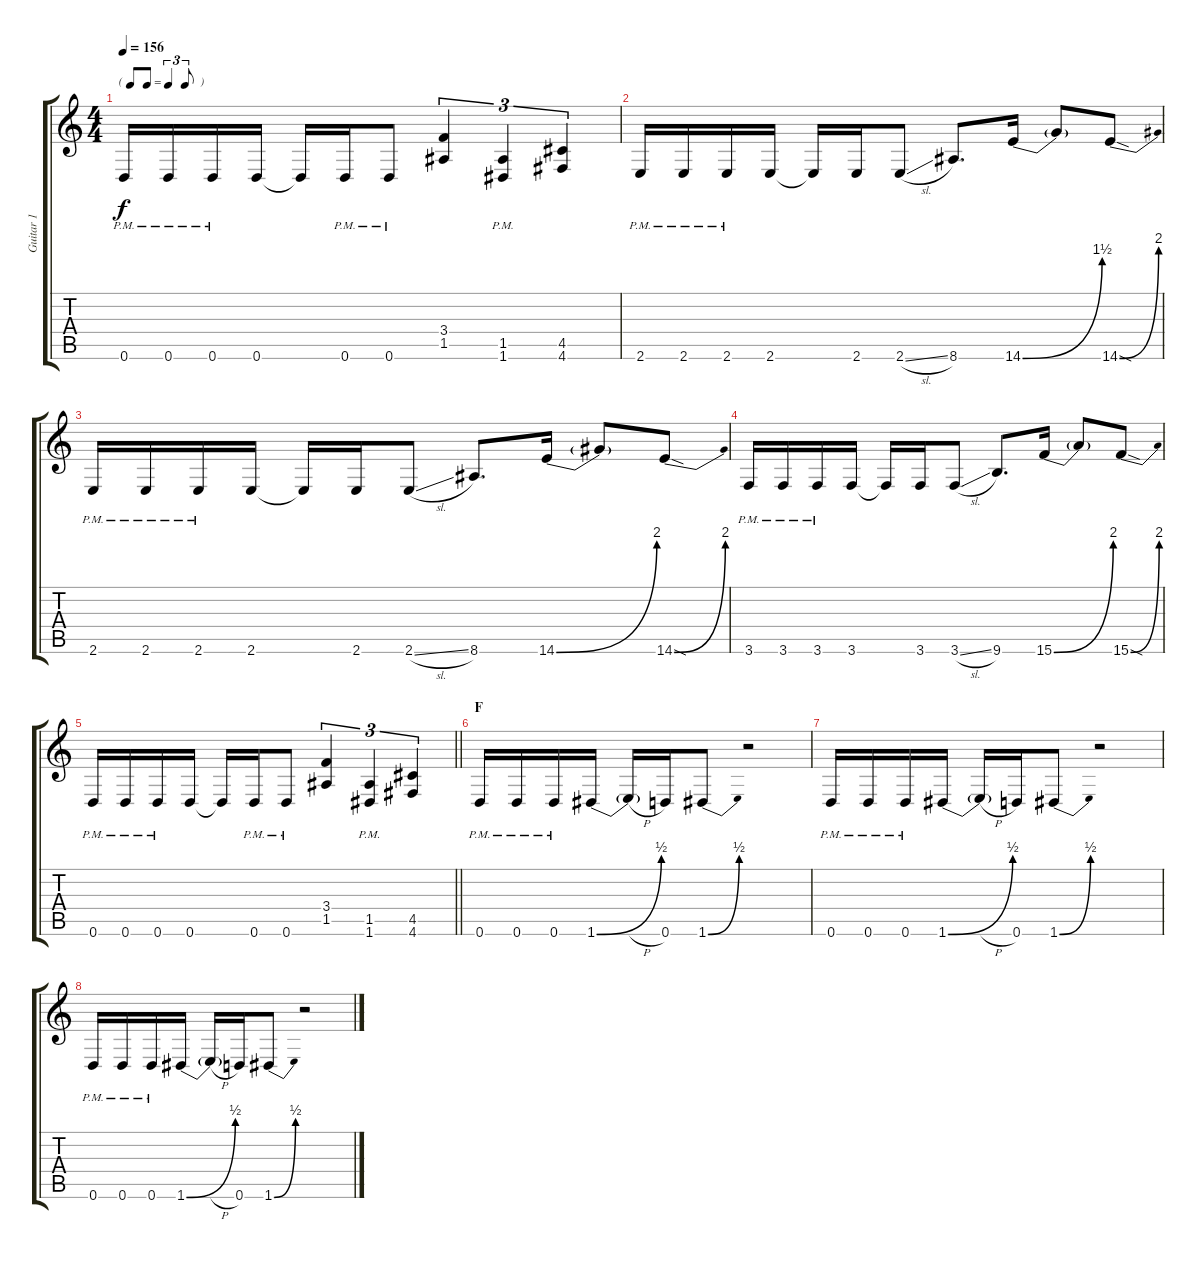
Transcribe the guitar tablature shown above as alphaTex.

\track ("Guitar 1" "Guitar 1") {instrument distortionguitar}
\staff {score tabs}
\tuning (E4 B3 G3 D3 A2 D2) {hide}
\ts (4 4)
\tf triplet8th
\tempo 156
\clef g2
\ks c
0.6{pm}.16{dy f} 0.6{pm}.16 0.6{pm}.16 0.6.16 0.6{t}.16 0.6{pm}.16 0.6{pm}.8 (3.4 1.5).4{tu (3 2)} (1.5{pm} 1.6{pm}).4{tu (3 2)} (4.5 4.6).4{tu (3 2)} |
2.6{pm}.16 2.6{pm}.16 2.6{pm}.16 2.6.16 2.6{t}.16 2.6.16 2.6{sl}.8 8.6.8{d} 14.6{be (bend 0 0 60 6)}.16 14.6{t}.8 14.6{be (bend 0 0 60 8) sod}.8 |
2.6{pm}.16 2.6{pm}.16 2.6{pm}.16 2.6.16 2.6{t}.16 2.6.16 2.6{sl}.8 8.6.8{d} 14.6{be (bend 0 0 60 8)}.16 14.6{t}.8 14.6{be (bend 0 0 60 8) sod}.8 |
3.6{pm}.16 3.6{pm}.16 3.6{pm}.16 3.6.16 3.6{t}.16 3.6.16 3.6{sl}.8 9.6.8{d} 15.6{be (bend 0 0 60 8)}.16 15.6{t}.8 15.6{be (bend 0 0 60 8) sod}.8 |
\barLineRight lightlight
0.6{pm}.16 0.6{pm}.16 0.6{pm}.16 0.6.16 0.6{t}.16 0.6{pm}.16 0.6{pm}.8 (3.4 1.5).4{tu (3 2)} (1.5{pm} 1.6{pm}).4{tu (3 2)} (4.5 4.6).4{tu (3 2)} |
\section ("" "F")
0.6{pm}.16 0.6{pm}.16 0.6{pm}.16 1.6{be (bend 0 0 60 2)}.16 1.6{h t}.16 0.6.16 1.6{be (bend 0 0 60 2)}.8 r.2 |
0.6{pm}.16 0.6{pm}.16 0.6{pm}.16 1.6{be (bend 0 0 60 2)}.16 1.6{h t}.16 0.6.16 1.6{be (bend 0 0 60 2)}.8 r.2 |
0.6{pm}.16 0.6{pm}.16 0.6{pm}.16 1.6{be (bend 0 0 60 2)}.16 1.6{h t}.16 0.6.16 1.6{be (bend 0 0 60 2)}.8 r.2
